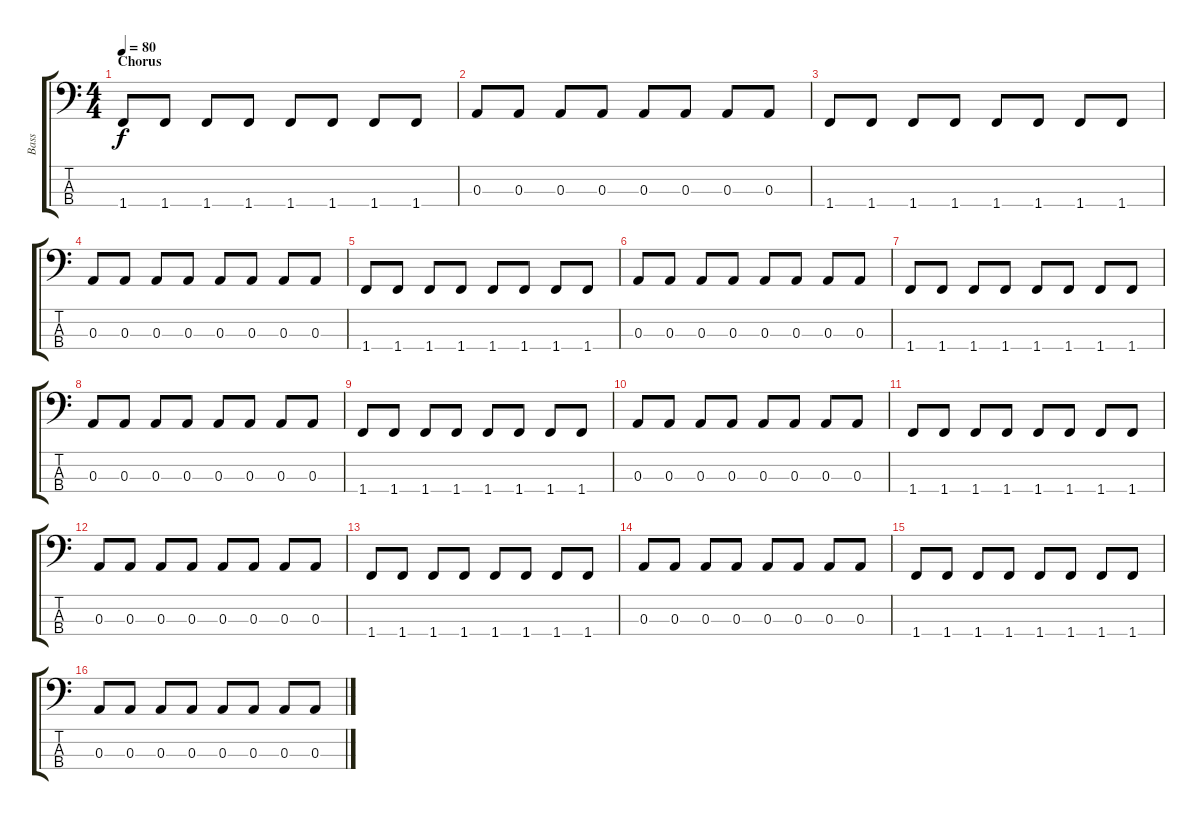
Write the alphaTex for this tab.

\track ("Bass" "Bass") {instrument electricbassfinger}
\staff {score tabs}
\tuning (G2 D2 A1 E1) {hide}
\ts (4 4)
\section ("" "Chorus")
\tempo 80
\clef f4
\ks c
1.4.8{dy f} 1.4.8 1.4.8 1.4.8 1.4.8 1.4.8 1.4.8 1.4.8 |
0.3.8 0.3.8 0.3.8 0.3.8 0.3.8 0.3.8 0.3.8 0.3.8 |
1.4.8 1.4.8 1.4.8 1.4.8 1.4.8 1.4.8 1.4.8 1.4.8 |
0.3.8 0.3.8 0.3.8 0.3.8 0.3.8 0.3.8 0.3.8 0.3.8 |
1.4.8 1.4.8 1.4.8 1.4.8 1.4.8 1.4.8 1.4.8 1.4.8 |
0.3.8 0.3.8 0.3.8 0.3.8 0.3.8 0.3.8 0.3.8 0.3.8 |
1.4.8 1.4.8 1.4.8 1.4.8 1.4.8 1.4.8 1.4.8 1.4.8 |
0.3.8 0.3.8 0.3.8 0.3.8 0.3.8 0.3.8 0.3.8 0.3.8 |
1.4.8 1.4.8 1.4.8 1.4.8 1.4.8 1.4.8 1.4.8 1.4.8 |
0.3.8 0.3.8 0.3.8 0.3.8 0.3.8 0.3.8 0.3.8 0.3.8 |
1.4.8 1.4.8 1.4.8 1.4.8 1.4.8 1.4.8 1.4.8 1.4.8 |
0.3.8 0.3.8 0.3.8 0.3.8 0.3.8 0.3.8 0.3.8 0.3.8 |
1.4.8 1.4.8 1.4.8 1.4.8 1.4.8 1.4.8 1.4.8 1.4.8 |
0.3.8 0.3.8 0.3.8 0.3.8 0.3.8 0.3.8 0.3.8 0.3.8 |
1.4.8 1.4.8 1.4.8 1.4.8 1.4.8 1.4.8 1.4.8 1.4.8 |
0.3.8 0.3.8 0.3.8 0.3.8 0.3.8 0.3.8 0.3.8 0.3.8
